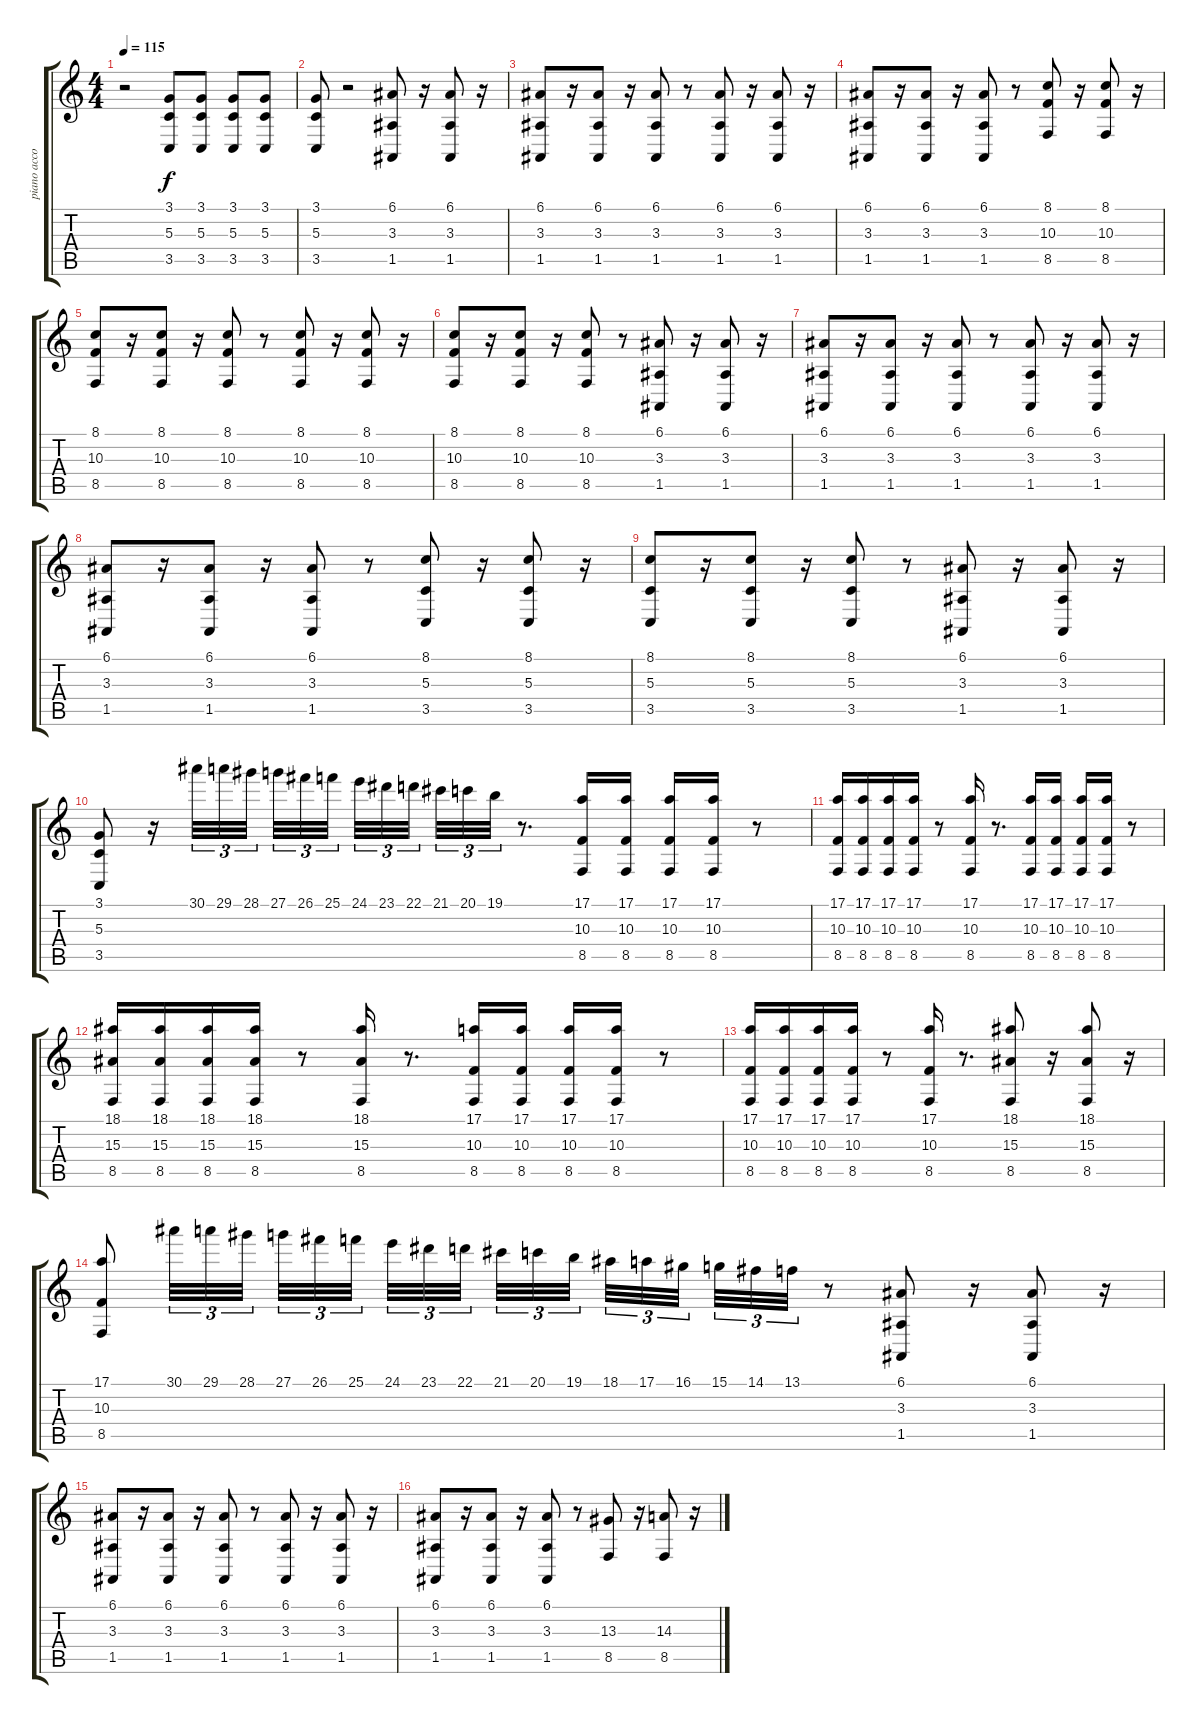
\track ("piano accompagnement" "piano acco") {instrument brightacousticpiano}
\staff {score tabs}
\tuning (E4 B3 G3 D3 A2 E2) {hide}
\ts (4 4)
\tempo 115
\clef g2
\ks c
r.2{dy f} (3.1 5.3 3.5).8 (3.1 5.3 3.5).8 (3.1 5.3 3.5).8 (3.1 5.3 3.5).8 |
(3.1 5.3 3.5).8 r.2 (6.1 3.3 1.5).8 r.16 (6.1 3.3 1.5).8 r.16 |
(6.1 3.3 1.5).8 r.16 (6.1 3.3 1.5).8 r.16 (6.1 3.3 1.5).8 r.8 (6.1 3.3 1.5).8 r.16 (6.1 3.3 1.5).8 r.16 |
(6.1 3.3 1.5).8 r.16 (6.1 3.3 1.5).8 r.16 (6.1 3.3 1.5).8 r.8 (8.1 10.3 8.5).8 r.16 (8.1 10.3 8.5).8 r.16 |
(8.1 10.3 8.5).8 r.16 (8.1 10.3 8.5).8 r.16 (8.1 10.3 8.5).8 r.8 (8.1 10.3 8.5).8 r.16 (8.1 10.3 8.5).8 r.16 |
(8.1 10.3 8.5).8 r.16 (8.1 10.3 8.5).8 r.16 (8.1 10.3 8.5).8 r.8 (6.1 3.3 1.5).8 r.16 (6.1 3.3 1.5).8 r.16 |
(6.1 3.3 1.5).8 r.16 (6.1 3.3 1.5).8 r.16 (6.1 3.3 1.5).8 r.8 (6.1 3.3 1.5).8 r.16 (6.1 3.3 1.5).8 r.16 |
(6.1 3.3 1.5).8 r.16 (6.1 3.3 1.5).8 r.16 (6.1 3.3 1.5).8 r.8 (8.1 5.3 3.5).8 r.16 (8.1 5.3 3.5).8 r.16 |
(8.1 5.3 3.5).8 r.16 (8.1 5.3 3.5).8 r.16 (8.1 5.3 3.5).8 r.8 (6.1 3.3 1.5).8 r.16 (6.1 3.3 1.5).8 r.16 |
(3.1 5.3 3.5).8 r.16 30.1.32{tu (3 2)} 29.1.32{tu (3 2)} 28.1.32{tu (3 2)} 27.1.32{tu (3 2)} 26.1.32{tu (3 2)} 25.1.32{tu (3 2)} 24.1.32{tu (3 2)} 23.1.32{tu (3 2)} 22.1.32{tu (3 2)} 21.1.32{tu (3 2)} 20.1.32{tu (3 2)} 19.1.32{tu (3 2)} r.8{d} (17.1 10.3 8.5).16 (17.1 10.3 8.5).16 (17.1 10.3 8.5).16 (17.1 10.3 8.5).16 r.8 |
(17.1 10.3 8.5).16 (17.1 10.3 8.5).16 (17.1 10.3 8.5).16 (17.1 10.3 8.5).16 r.8 (17.1 10.3 8.5).16 r.8{d} (17.1 10.3 8.5).16 (17.1 10.3 8.5).16 (17.1 10.3 8.5).16 (17.1 10.3 8.5).16 r.8 |
(18.1 15.3 8.5).16 (18.1 15.3 8.5).16 (18.1 15.3 8.5).16 (18.1 15.3 8.5).16 r.8 (18.1 15.3 8.5).16 r.8{d} (17.1 10.3 8.5).16 (17.1 10.3 8.5).16 (17.1 10.3 8.5).16 (17.1 10.3 8.5).16 r.8 |
(17.1 10.3 8.5).16 (17.1 10.3 8.5).16 (17.1 10.3 8.5).16 (17.1 10.3 8.5).16 r.8 (17.1 10.3 8.5).16 r.8{d} (18.1 15.3 8.5).8 r.16 (18.1 15.3 8.5).8 r.16 |
(17.1 10.3 8.5).8 30.1.32{tu (3 2)} 29.1.32{tu (3 2)} 28.1.32{tu (3 2)} 27.1.32{tu (3 2)} 26.1.32{tu (3 2)} 25.1.32{tu (3 2)} 24.1.32{tu (3 2)} 23.1.32{tu (3 2)} 22.1.32{tu (3 2)} 21.1.32{tu (3 2)} 20.1.32{tu (3 2)} 19.1.32{tu (3 2)} 18.1.32{tu (3 2)} 17.1.32{tu (3 2)} 16.1.32{tu (3 2)} 15.1.32{tu (3 2)} 14.1.32{tu (3 2)} 13.1.32{tu (3 2)} r.8 (6.1 3.3 1.5).8 r.16 (6.1 3.3 1.5).8 r.16 |
(6.1 3.3 1.5).8 r.16 (6.1 3.3 1.5).8 r.16 (6.1 3.3 1.5).8 r.8 (6.1 3.3 1.5).8 r.16 (6.1 3.3 1.5).8 r.16 |
(6.1 3.3 1.5).8 r.16 (6.1 3.3 1.5).8 r.16 (6.1 3.3 1.5).8 r.8 (13.3 8.5).8{volume 14} r.16 (14.3 8.5).8 r.16
